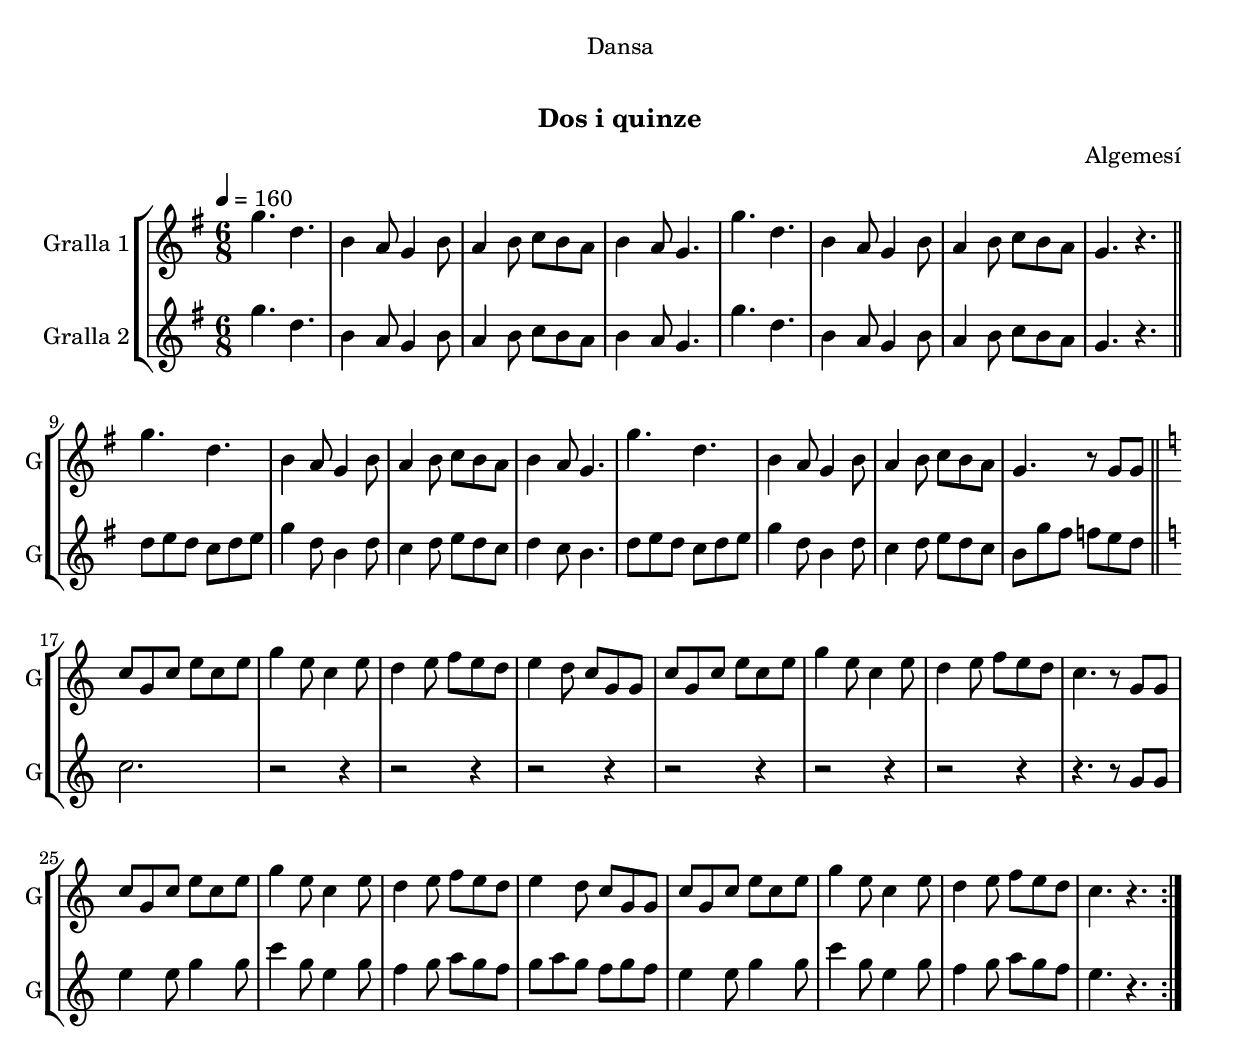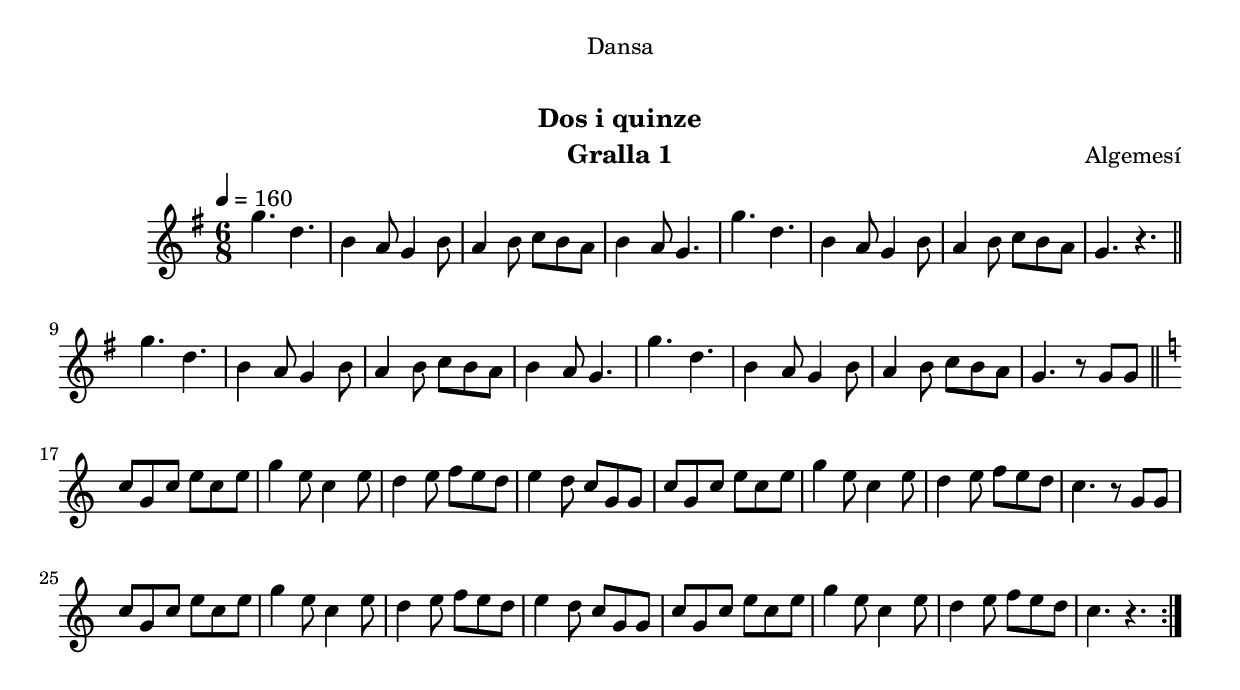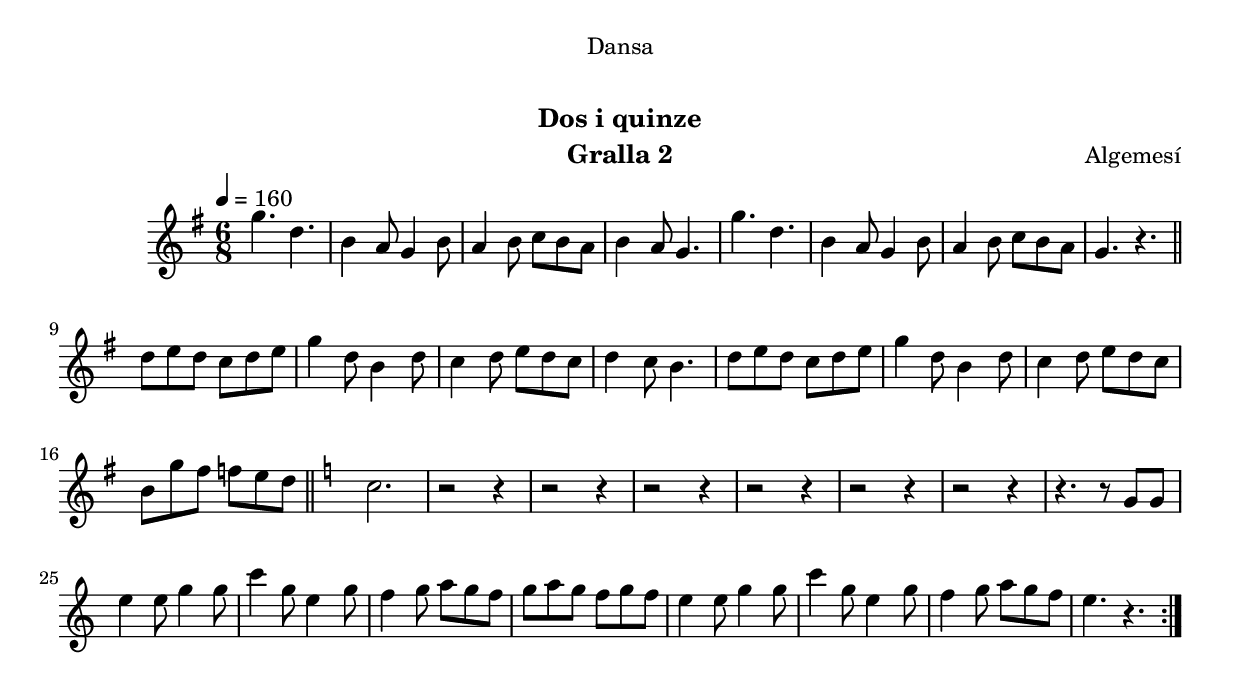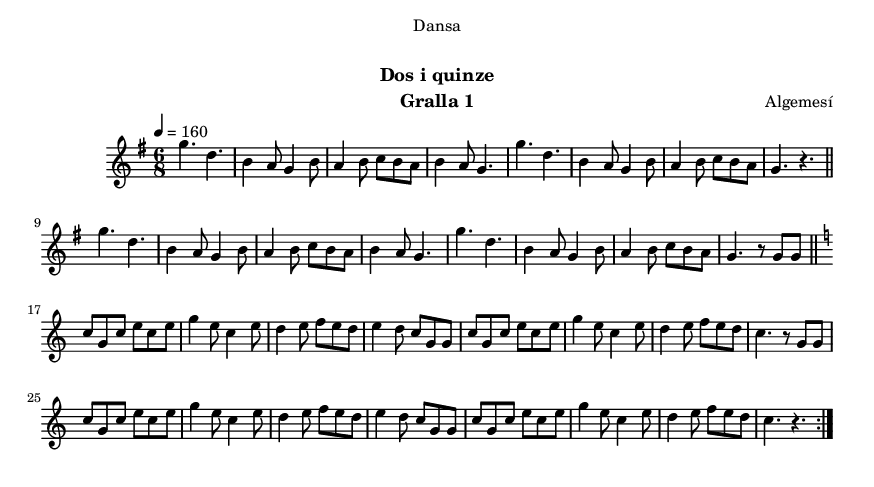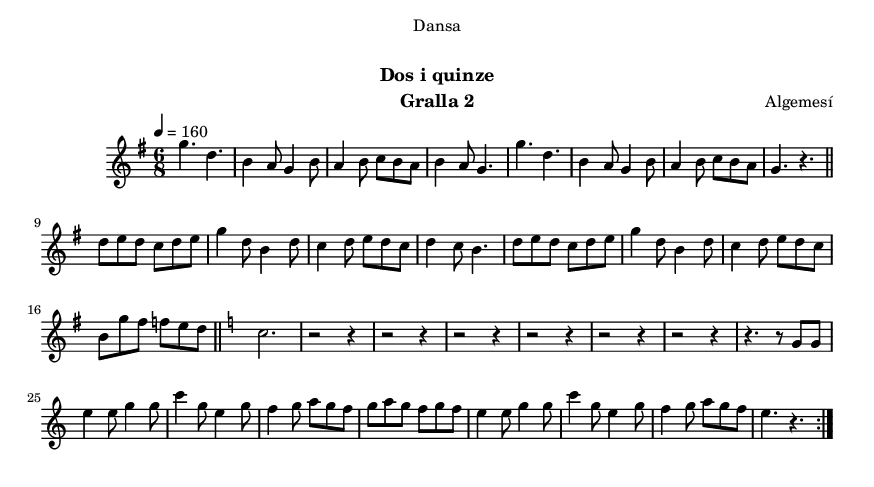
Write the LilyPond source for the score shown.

\version "2.16.0"

\header {
  dedication="Dansa"
  title="  "
  subtitle="Dos i quinze"
  subsubtitle=""
  poet=""
  meter=""
  piece=""
  composer="Algemesí"
  arranger=""
  opus=""
  instrument=""
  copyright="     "
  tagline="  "
}

liniaroAa =
\relative g''
{
  \tempo 4=160
  \clef treble
  \key g \major
  \time 6/8
  \repeat volta 2 { g4. d  |
  b4 a8 g4 b8  |
  a4 b8 c b a  |
  b4 a8 g4.  |
  %05
  g'4. d  |
  b4 a8 g4 b8  |
  a4 b8 c b a  |
  g4. r  \bar "||"
  g'4. d  |
  %10
  b4 a8 g4 b8  |
  a4 b8 c b a  |
  b4 a8 g4.  |
  g'4. d  |
  b4 a8 g4 b8  |
  %15
  a4 b8 c b a  |
  g4. r8 g g  \bar "||"
  \key c \major   c8 g c e c e  |
  g4 e8 c4 e8  |
  d4 e8 f e d  |
  %20
  e4 d8 c g g  |
  c8 g c e c e  |
  g4 e8 c4 e8  |
  d4 e8 f e d  |
  c4. r8 g g  |
  %25
  c8 g c e c e  |
  g4 e8 c4 e8  |
  d4 e8 f e d  |
  e4 d8 c g g  |
  c8 g c e c e  |
  %30
  g4 e8 c4 e8  |
  d4 e8 f e d  |
  c4. r  | }
}

liniaroAb =
\relative g''
{
  \tempo 4=160
  \clef treble
  \key g \major
  \time 6/8
  \repeat volta 2 { g4. d  |
  b4 a8 g4 b8  |
  a4 b8 c b a  |
  b4 a8 g4.  |
  %05
  g'4. d  |
  b4 a8 g4 b8  |
  a4 b8 c b a  |
  g4. r  \bar "||"
  d'8 e d c d e  |
  %10
  g4 d8 b4 d8  |
  c4 d8 e d c  |
  d4 c8 b4.  |
  d8 e d c d e  |
  g4 d8 b4 d8  |
  %15
  c4 d8 e d c  |
  b8 g' fis f e d  \bar "||"
  \key c \major   c2.  |
  r2 r4  |
  r2 r4  |
  %20
  r2 r4  |
  r2 r4  |
  r2 r4  |
  r2 r4  |
  r4. r8 g g  |
  %25
  e'4 e8 g4 g8  |
  c4 g8 e4 g8  |
  f4 g8 a g f  |
  g8 a g f g f  |
  e4 e8 g4 g8  |
  %30
  c4 g8 e4 g8  |
  f4 g8 a g f  |
  e4. r  | }
}

\book {

\paper {
  print-page-number = false
}

\bookpart {
  \score {
    \new StaffGroup {
      \override Score.RehearsalMark #'self-alignment-X = #LEFT
      <<
        \new Staff \with {instrumentName = #"Gralla 1" shortInstrumentName = #"G"} \liniaroAa
        \new Staff \with {instrumentName = #"Gralla 2" shortInstrumentName = #"G"} \liniaroAb
      >>
    }
    \layout {}
  }\score { \unfoldRepeats
    \new StaffGroup {
      \override Score.RehearsalMark #'self-alignment-X = #LEFT
      <<
        \new Staff \with {instrumentName = #"Gralla 1" shortInstrumentName = #"G"} \liniaroAa
        \new Staff \with {instrumentName = #"Gralla 2" shortInstrumentName = #"G"} \liniaroAb
      >>
    }
    \midi {}
  }
}

\bookpart {
  \header {instrument="Gralla 1"}
  \score {
    \new StaffGroup {
      \override Score.RehearsalMark #'self-alignment-X = #LEFT
      <<
        \new Staff \liniaroAa
      >>
    }
    \layout {}
  }\score { \unfoldRepeats
    \new StaffGroup {
      \override Score.RehearsalMark #'self-alignment-X = #LEFT
      <<
        \new Staff \liniaroAa
      >>
    }
    \midi {}
  }
}

\bookpart {
  \header {instrument="Gralla 2"}
  \score {
    \new StaffGroup {
      \override Score.RehearsalMark #'self-alignment-X = #LEFT
      <<
        \new Staff \liniaroAb
      >>
    }
    \layout {}
  }\score { \unfoldRepeats
    \new StaffGroup {
      \override Score.RehearsalMark #'self-alignment-X = #LEFT
      <<
        \new Staff \liniaroAb
      >>
    }
    \midi {}
  }
}

}

\book {

\paper {
  print-page-number = false
  #(set-paper-size "a6landscape")
  #(layout-set-staff-size 14)
}

\bookpart {
  \header {instrument="Gralla 1"}
  \score {
    \new StaffGroup {
      \override Score.RehearsalMark #'self-alignment-X = #LEFT
      <<
        \new Staff \liniaroAa
      >>
    }
    \layout {}
  }
}

\bookpart {
  \header {instrument="Gralla 2"}
  \score {
    \new StaffGroup {
      \override Score.RehearsalMark #'self-alignment-X = #LEFT
      <<
        \new Staff \liniaroAb
      >>
    }
    \layout {}
  }
}

}

